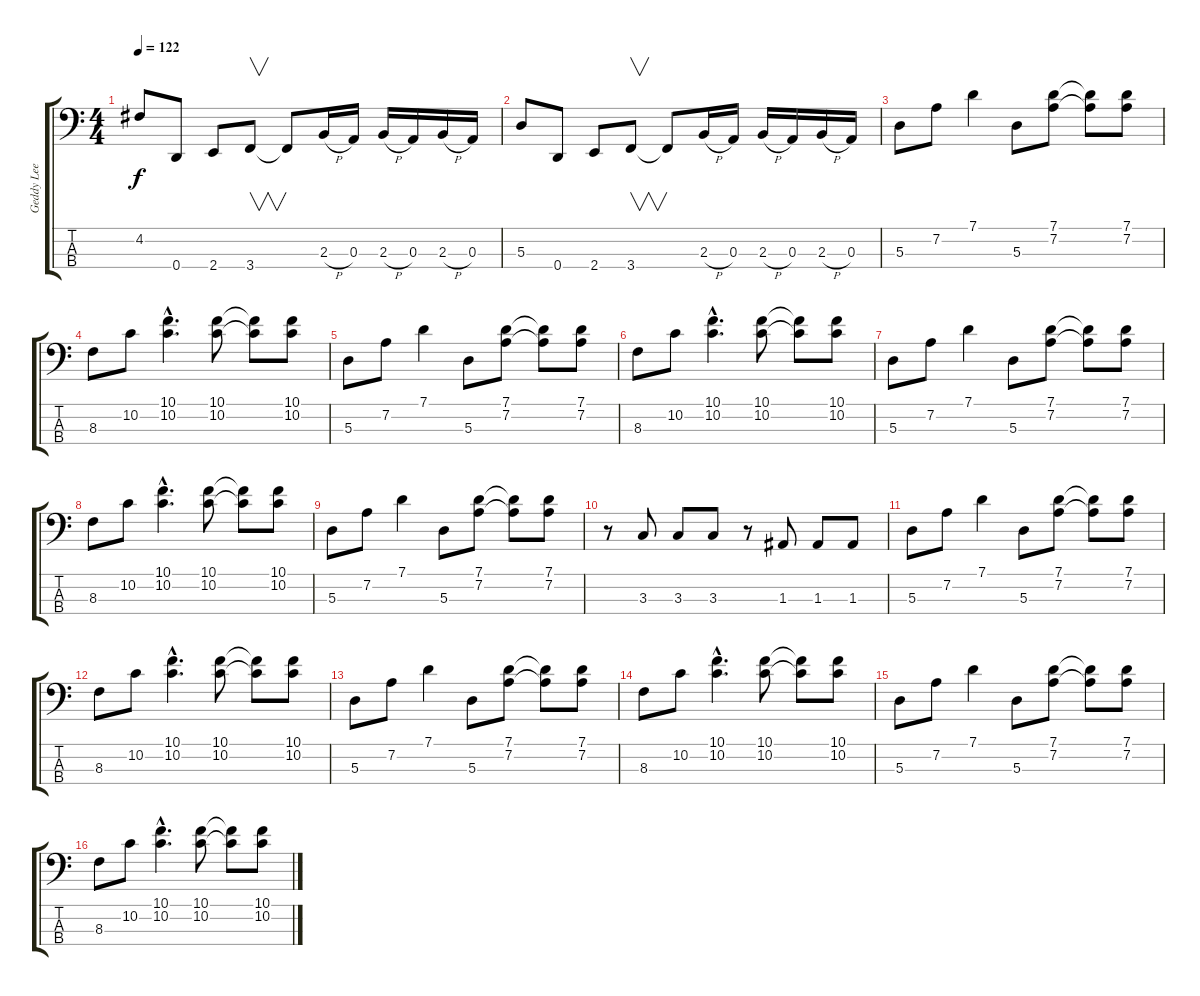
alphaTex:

\track ("Geddy Lee" "Geddy Lee") {instrument electricbassfinger}
\staff {score tabs}
\tuning (G2 D2 A1 D1) {hide}
\ts (4 4)
\tempo 122
\clef f4
\ks c
4.2{t}.8{dy f} 0.4.8 2.4.8 3.4.8{v} 3.4{t}.8 2.3{h}.16 0.3.16 2.3{h}.16 0.3.16 2.3{h}.16 0.3.16 |
5.3.8 0.4.8 2.4.8 3.4.8{v} 3.4{t}.8 2.3{h}.16 0.3.16 2.3{h}.16 0.3.16 2.3{h}.16 0.3.16 |
5.3.8 7.2.8 7.1.4 5.3.8 (7.1 7.2).8 (7.1{t} 7.2{t}).8 (7.1 7.2).8 |
8.3.8 10.2.8 (10.1{hac} 10.2{hac}).4{d} (10.1 10.2).8 (10.1{t} 10.2{t}).8 (10.1 10.2).8 |
5.3.8 7.2.8 7.1.4 5.3.8 (7.1 7.2).8 (7.1{t} 7.2{t}).8 (7.1 7.2).8 |
8.3.8 10.2.8 (10.1{hac} 10.2{hac}).4{d} (10.1 10.2).8 (10.1{t} 10.2{t}).8 (10.1 10.2).8 |
5.3.8 7.2.8 7.1.4 5.3.8 (7.1 7.2).8 (7.1{t} 7.2{t}).8 (7.1 7.2).8 |
8.3.8 10.2.8 (10.1{hac} 10.2{hac}).4{d} (10.1 10.2).8 (10.1{t} 10.2{t}).8 (10.1 10.2).8 |
5.3.8 7.2.8 7.1.4 5.3.8 (7.1 7.2).8 (7.1{t} 7.2{t}).8 (7.1 7.2).8 |
r.8 3.3.8 3.3.8 3.3.8 r.8 1.3.8 1.3.8 1.3.8 |
5.3.8 7.2.8 7.1.4 5.3.8 (7.1 7.2).8 (7.1{t} 7.2{t}).8 (7.1 7.2).8 |
8.3.8 10.2.8 (10.1{hac} 10.2{hac}).4{d} (10.1 10.2).8 (10.1{t} 10.2{t}).8 (10.1 10.2).8 |
5.3.8 7.2.8 7.1.4 5.3.8 (7.1 7.2).8 (7.1{t} 7.2{t}).8 (7.1 7.2).8 |
8.3.8 10.2.8 (10.1{hac} 10.2{hac}).4{d} (10.1 10.2).8 (10.1{t} 10.2{t}).8 (10.1 10.2).8 |
5.3.8 7.2.8 7.1.4 5.3.8 (7.1 7.2).8 (7.1{t} 7.2{t}).8 (7.1 7.2).8 |
8.3.8 10.2.8 (10.1{hac} 10.2{hac}).4{d} (10.1 10.2).8 (10.1{t} 10.2{t}).8 (10.1 10.2).8
